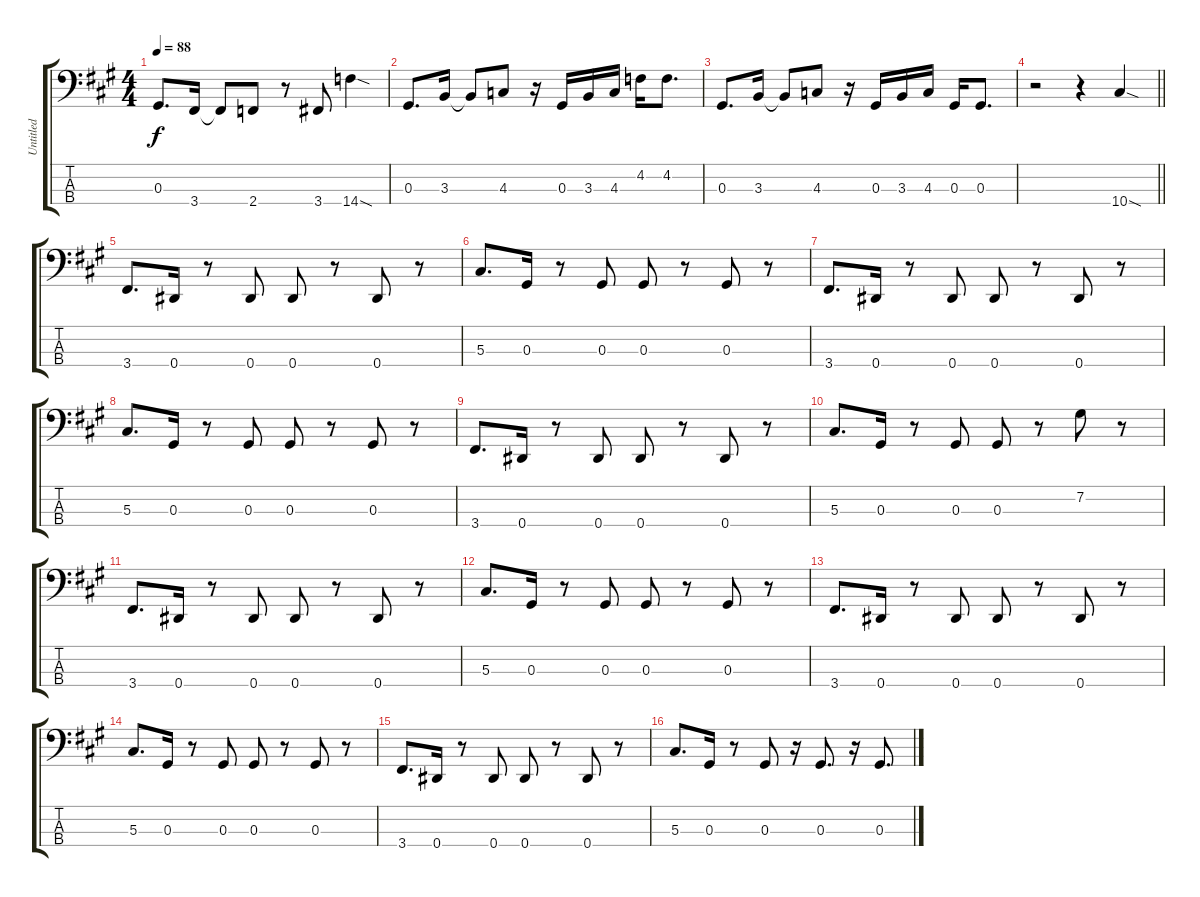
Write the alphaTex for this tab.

\track ("Untitled" "Untitled") {instrument electricbasspick}
\staff {score tabs}
\tuning (Gb2 Db2 Ab1 Eb1) {hide}
\ts (4 4)
\tempo 88
\clef f4
\ks a
0.3.8{d dy f} 3.4.16 3.4{t}.8 2.4.8 r.8 3.4.8 14.4{sod}.4 |
0.3.8{d} 3.3.16 3.3{t}.8 4.3.8 r.16 0.3.16 3.3.16 4.3.16 4.2.16 4.2.8{d} |
0.3.8{d} 3.3.16 3.3{t}.8 4.3.8 r.16 0.3.16 3.3.16 4.3.16 0.3.16 0.3.8{d} |
\barLineRight lightlight
r.2 r.4 10.4{sod}.4 |
\section ("" " ")
3.4.8{d} 0.4.16 r.8 0.4.8 0.4.8 r.8 0.4.8 r.8 |
5.3.8{d} 0.3.16 r.8 0.3.8 0.3.8 r.8 0.3.8 r.8 |
3.4.8{d} 0.4.16 r.8 0.4.8 0.4.8 r.8 0.4.8 r.8 |
5.3.8{d} 0.3.16 r.8 0.3.8 0.3.8 r.8 0.3.8 r.8 |
3.4.8{d} 0.4.16 r.8 0.4.8 0.4.8 r.8 0.4.8 r.8 |
5.3.8{d} 0.3.16 r.8 0.3.8 0.3.8 r.8 7.2.8 r.8 |
3.4.8{d} 0.4.16 r.8 0.4.8 0.4.8 r.8 0.4.8 r.8 |
5.3.8{d} 0.3.16 r.8 0.3.8 0.3.8 r.8 0.3.8 r.8 |
3.4.8{d} 0.4.16 r.8 0.4.8 0.4.8 r.8 0.4.8 r.8 |
5.3.8{d} 0.3.16 r.8 0.3.8 0.3.8 r.8 0.3.8 r.8 |
3.4.8{d} 0.4.16 r.8 0.4.8 0.4.8 r.8 0.4.8 r.8 |
5.3.8{d} 0.3.16 r.8 0.3.8 r.16 0.3.8{d} r.16 0.3.8{d}
